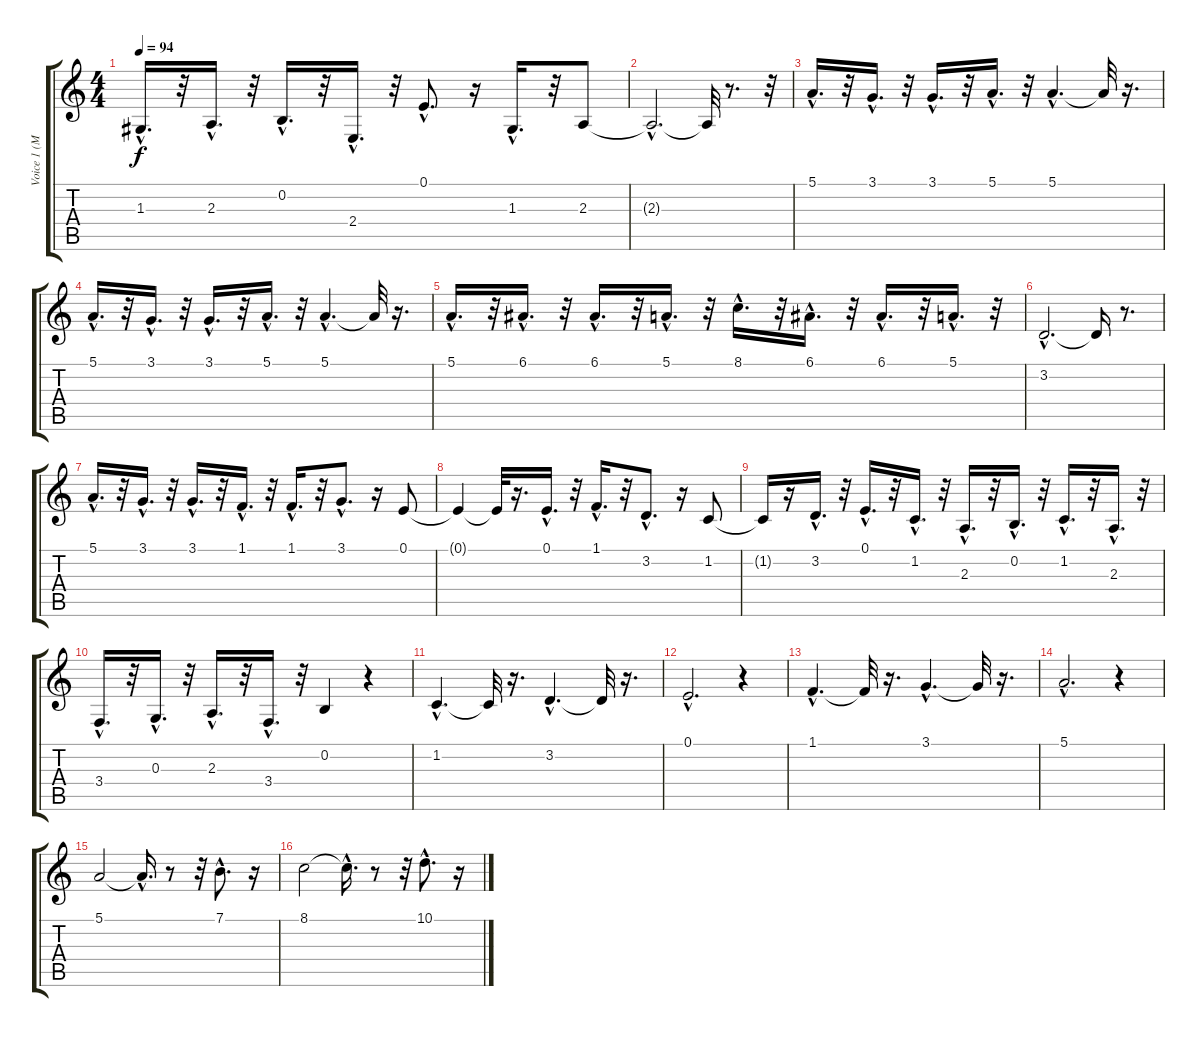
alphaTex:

\track ("Voice 1 (Melody)" "Voice 1 (M") {instrument pad2warm}
\staff {score tabs}
\tuning (E4 B3 G3 D3 A2 E2) {hide}
\ts (4 4)
\tempo 94
\clef g2
\ks c
1.3{hac}.16{d dy f} r.32 2.3{hac}.16{d} r.32 0.2{hac}.16{d} r.32 2.4{hac}.16{d} r.32 0.1{hac}.8{d} r.16 1.3{hac}.16{d} r.32 2.3.8 |
2.3{hac t}.2{d} 2.3{t}.32 r.8{d} r.32 |
5.1{hac}.16{d} r.32 3.1{hac}.16{d} r.32 3.1{hac}.16{d} r.32 5.1{hac}.16{d} r.32 5.1{hac}.4{d} 5.1{t}.32 r.16{d} |
5.1{hac}.16{d} r.32 3.1{hac}.16{d} r.32 3.1{hac}.16{d} r.32 5.1{hac}.16{d} r.32 5.1{hac}.4{d} 5.1{t}.32 r.16{d} |
5.1{hac}.16{d} r.32 6.1{hac}.16{d} r.32 6.1{hac}.16{d} r.32 5.1{hac}.16{d} r.32 8.1{hac}.16{d} r.32 6.1{hac}.16{d} r.32 6.1{hac}.16{d} r.32 5.1{hac}.16{d} r.32 |
3.2{hac}.2{d} 3.2{t}.16 r.8{d} |
5.1{hac}.16{d} r.32 3.1{hac}.16{d} r.32 3.1{hac}.16{d} r.32 1.1{hac}.16{d} r.32 1.1{hac}.16{d} r.32 3.1{hac}.8{d} r.16 0.1.8 |
0.1{t}.4 0.1{t}.32 r.16{d} 0.1{hac}.16{d} r.32 1.1{hac}.16{d} r.32 3.2{hac}.8{d} r.16 1.2.8 |
1.2{t}.16 r.16 3.2{hac}.16{d} r.32 0.1{hac}.16{d} r.32 1.2{hac}.16{d} r.32 2.3{hac}.16{d} r.32 0.2{hac}.16{d} r.32 1.2{hac}.16{d} r.32 2.3{hac}.16{d} r.32 |
3.4{hac}.16{d} r.32 0.3{hac}.16{d} r.32 2.3{hac}.16{d} r.32 3.4{hac}.16{d} r.32 0.2.4 r.4 |
1.2{hac}.4{d} 1.2{t}.32 r.16{d} 3.2{hac}.4{d} 3.2{t}.32 r.16{d} |
0.1{hac}.2{d} r.4 |
1.1{hac}.4{d} 1.1{t}.32 r.16{d} 3.1{hac}.4{d} 3.1{t}.32 r.16{d} |
5.1{hac}.2{d} r.4 |
5.1.2 5.1{hac t}.16{d} r.8 r.32 7.1{hac}.8{d} r.16 |
8.1.2 8.1{hac t}.16{d} r.8 r.32 10.1{hac}.8{d} r.16
